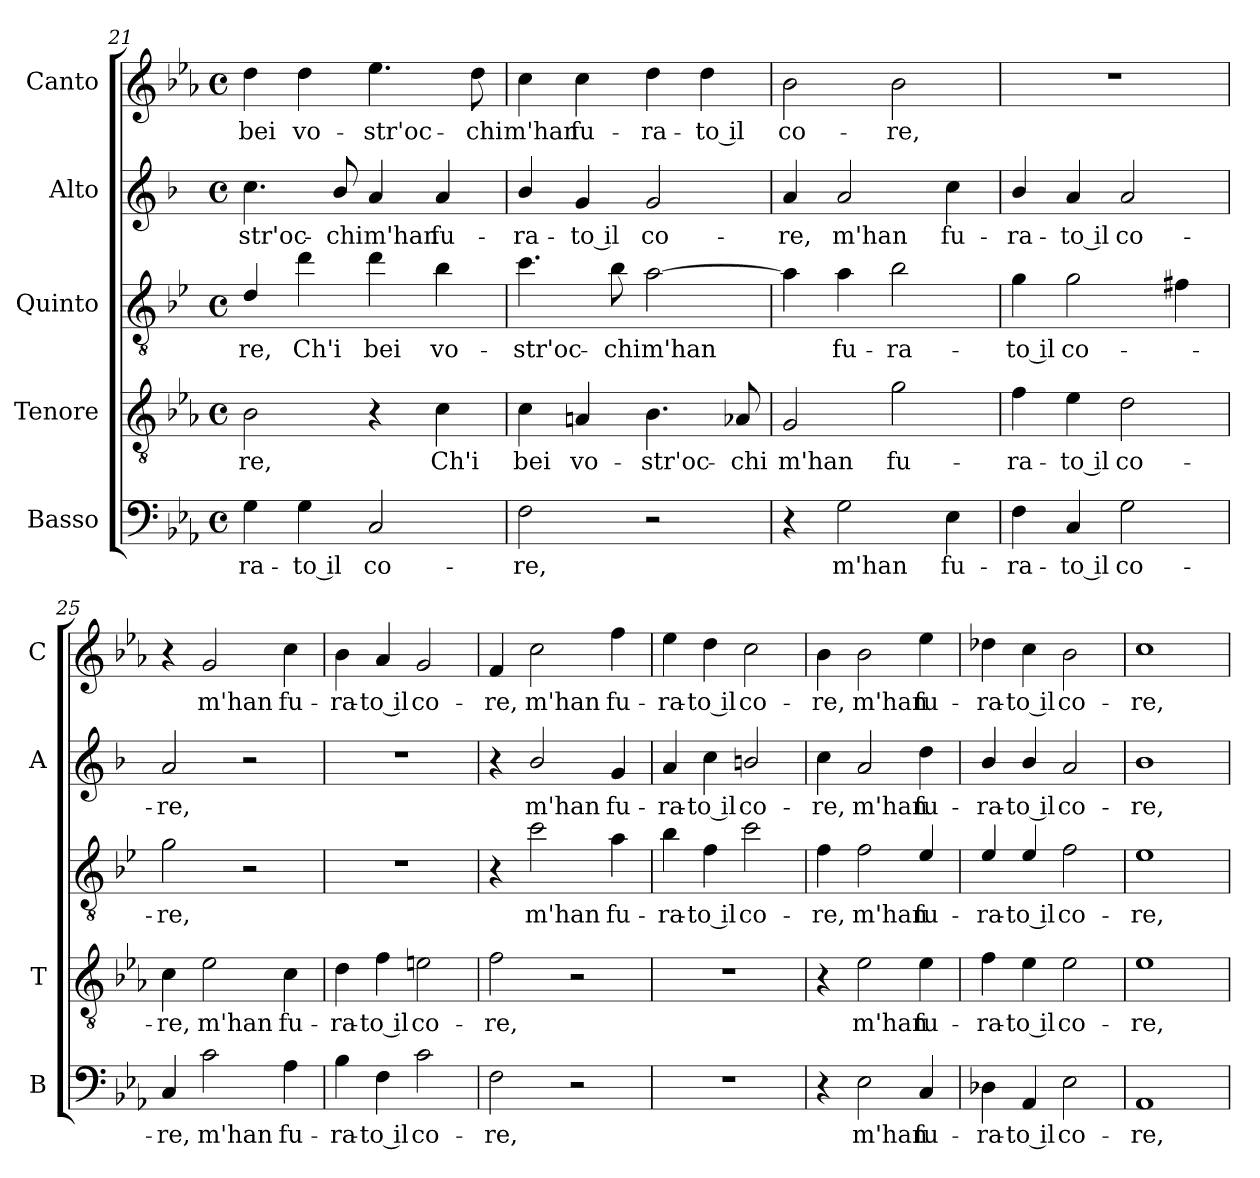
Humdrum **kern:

**kern	**text	**kern	**text	**kern	**text	**kern	**text	**kern	**text
*part5	*part5	*part4	*part4	*part3	*part3	*part2	*part2	*part1	*part1
*staff5	*staff5	*staff4	*staff4	*staff3	*staff3	*staff2	*staff2	*staff1	*staff1
*I"Basso	*	*I"Tenore	*	*I"Quinto	*	*I"Alto	*	*I"Canto	*
*I'B	*	*I'T	*	*	*	*I'A	*	*I'C	*
*clefF4	*	*clefGv2	*	*clefGv2	*	*clefG2	*	*clefG2	*
*	*	*	*	*ITrd4c7	*	*ITrd1c2	*	*	*
*k[b-e-a-]	*	*k[b-e-a-]	*	*k[b-e-a-]	*	*k[b-e-a-]	*	*k[b-e-a-]	*
*E-:	*	*E-:	*	*E-:	*	*E-:	*	*E-:	*
*M4/4	*	*M4/4	*	*M4/4	*	*M4/4	*	*M4/4	*
*met(c)	*	*met(c)	*	*met(c)	*	*met(c)	*	*met(c)	*
=21	=21	=21	=21	=21	=21	=21	=21	=21	=21
!	!LO:LY:b	!	!LO:LY:b	!	!LO:LY:b	!	!LO:LY:b	!	!LO:LY:b
4G\	-ra-	2B-\	-re,	4G/	-re,	4.b-\	-str'oc-	4dd\	bei
!	!LO:LY:b	!	!	!	!LO:LY:b	!	!	!	!LO:LY:b
4G\	-to il	.	.	4g\	Ch'i	.	.	4dd\	vo-
!	!	!	!	!	!	!	!LO:LY:b	!	!
.	.	.	.	.	.	8a-/	-chi	.	.
!	!LO:LY:b	!	!	!	!LO:LY:b	!	!LO:LY:b	!	!LO:LY:b
2C/	co-	4r	.	4g\	bei	4g/	m'han	4.ee-\	-str'oc-
!	!	!	!LO:LY:b	!	!LO:LY:b	!	!LO:LY:b	!	!
.	.	4c\	Ch'i	4e-\	vo-	4g/	fu-	.	.
!	!	!	!	!	!	!	!	!	!LO:LY:b
.	.	.	.	.	.	.	.	8dd\	-chi
=22	=22	=22	=22	=22	=22	=22	=22	=22	=22
!	!LO:LY:b	!	!LO:LY:b	!	!LO:LY:b	!	!LO:LY:b	!	!LO:LY:b
2F\	-re,	4c\	bei	4.f\	-str'oc-	4a-/	-ra-	4cc\	m'han
!	!	!	!LO:LY:b	!	!	!	!LO:LY:b	!	!LO:LY:b
.	.	4An/	vo-	.	.	4f/	-to il	4cc\	fu-
!	!	!	!	!	!LO:LY:b	!	!	!	!
.	.	.	.	8e-\	-chi	.	.	.	.
!	!	!	!LO:LY:b	!	!LO:LY:b	!	!LO:LY:b	!	!LO:LY:b
2r	.	4.B-\	-str'oc-	[2d\	m'han	2f/	co-	4dd\	-ra-
!	!	!	!	!	!	!	!	!	!LO:LY:b
.	.	.	.	.	.	.	.	4dd\	-to il
!	!	!	!LO:LY:b	!	!	!	!	!	!
.	.	8A-X/	-chi	.	.	.	.	.	.
=23	=23	=23	=23	=23	=23	=23	=23	=23	=23
!	!	!	!LO:LY:b	!	!	!	!LO:LY:b	!	!LO:LY:b
4r	.	2G/	m'han	4d\]	.	4g/	-re,	2b-\	co-
!	!LO:LY:b	!	!	!	!LO:LY:b	!	!LO:LY:b	!	!
2G\	m'han	.	.	4d\	fu-	2g/	m'han	.	.
!	!	!	!LO:LY:b	!	!LO:LY:b	!	!	!	!LO:LY:b
.	.	2g\	fu-	2e-\	-ra-	.	.	2b-\	-re,
!	!LO:LY:b	!	!	!	!	!	!LO:LY:b	!	!
4E-\	fu-	.	.	.	.	4b-\	fu-	.	.
=24	=24	=24	=24	=24	=24	=24	=24	=24	=24
!	!LO:LY:b	!	!LO:LY:b	!	!LO:LY:b	!	!LO:LY:b	!	!
4F\	-ra-	4f\	-ra-	4c\	-to il	4a-/	-ra-	1r	.
!	!LO:LY:b	!	!LO:LY:b	!	!LO:LY:b	!	!LO:LY:b	!	!
4C/	-to il	4e-\	-to il	2c\	co-	4g/	-to il	.	.
!	!LO:LY:b	!	!LO:LY:b	!	!	!	!LO:LY:b	!	!
2G\	co-	2d\	co-	.	.	2g/	co-	.	.
.	.	.	.	4Bn\	.	.	.	.	.
=25	=25	=25	=25	=25	=25	=25	=25	=25	=25
!	!LO:LY:b	!	!LO:LY:b	!	!LO:LY:b	!	!LO:LY:b	!	!
4C/	-re,	4c\	-re,	2c\	-re,	2g/	-re,	4r	.
!	!LO:LY:b	!	!LO:LY:b	!	!	!	!	!	!LO:LY:b
2c\	m'han	2e-\	m'han	.	.	.	.	2g/	m'han
.	.	.	.	2r	.	2r	.	.	.
!	!LO:LY:b	!	!LO:LY:b	!	!	!	!	!	!LO:LY:b
4A-\	fu-	4c\	fu-	.	.	.	.	4cc\	fu-
!!LO:LB:g=z
=26	=26	=26	=26	=26	=26	=26	=26	=26	=26
!	!LO:LY:b	!	!LO:LY:b	!	!	!	!	!	!LO:LY:b
4B-\	-ra-	4d\	-ra-	1r	.	1r	.	4b-\	-ra-
!	!LO:LY:b	!	!LO:LY:b	!	!	!	!	!	!LO:LY:b
4F\	-to il	4f\	-to il	.	.	.	.	4a-/	-to il
!	!LO:LY:b	!	!LO:LY:b	!	!	!	!	!	!LO:LY:b
2c\	co-	2en\	co-	.	.	.	.	2g/	co-
=27	=27	=27	=27	=27	=27	=27	=27	=27	=27
!	!LO:LY:b	!	!LO:LY:b	!	!	!	!	!	!LO:LY:b
2F\	-re,	2f\	-re,	4r	.	4r	.	4f/	-re,
!	!	!	!	!	!LO:LY:b	!	!LO:LY:b	!	!LO:LY:b
.	.	.	.	2f\	m'han	2a-/	m'han	2cc\	m'han
2r	.	2r	.	.	.	.	.	.	.
!	!	!	!	!	!LO:LY:b	!	!LO:LY:b	!	!LO:LY:b
.	.	.	.	4d\	fu-	4f/	fu-	4ff\	fu-
=28	=28	=28	=28	=28	=28	=28	=28	=28	=28
!	!	!	!	!	!LO:LY:b	!	!LO:LY:b	!	!LO:LY:b
1r	.	1r	.	4e-\	-ra-	4g/	-ra-	4ee-\	-ra-
!	!	!	!	!	!LO:LY:b	!	!LO:LY:b	!	!LO:LY:b
.	.	.	.	4B-\	-to il	4b-\	-to il	4dd\	-to il
!	!	!	!	!	!LO:LY:b	!	!LO:LY:b	!	!LO:LY:b
.	.	.	.	2f\	co-	2an/	co-	2cc\	co-
=29	=29	=29	=29	=29	=29	=29	=29	=29	=29
!	!	!	!	!	!LO:LY:b	!	!LO:LY:b	!	!LO:LY:b
4r	.	4r	.	4B-\	-re,	4b-\	-re,	4b-\	-re,
!	!LO:LY:b	!	!LO:LY:b	!	!LO:LY:b	!	!LO:LY:b	!	!LO:LY:b
2E-\	m'han	2e-\	m'han	2B-\	m'han	2g/	m'han	2b-\	m'han
!	!LO:LY:b	!	!LO:LY:b	!	!LO:LY:b	!	!LO:LY:b	!	!LO:LY:b
4C/	fu-	4e-\	fu-	4A-/	fu-	4cc\	fu-	4ee-\	fu-
=30	=30	=30	=30	=30	=30	=30	=30	=30	=30
!	!LO:LY:b	!	!LO:LY:b	!	!LO:LY:b	!	!LO:LY:b	!	!LO:LY:b
4D-X\	-ra-	4f\	-ra-	4A-/	-ra-	4a-/	-ra-	4dd-X\	-ra-
!	!LO:LY:b	!	!LO:LY:b	!	!LO:LY:b	!	!LO:LY:b	!	!LO:LY:b
4AA-/	-to il	4e-\	-to il	4A-/	-to il	4a-/	-to il	4cc\	-to il
!	!LO:LY:b	!	!LO:LY:b	!	!LO:LY:b	!	!LO:LY:b	!	!LO:LY:b
2E-\	co-	2e-\	co-	2B-\	co-	2g/	co-	2b-\	co-
=31	=31	=31	=31	=31	=31	=31	=31	=31	=31
!	!LO:LY:b	!	!LO:LY:b	!	!LO:LY:b	!	!LO:LY:b	!	!LO:LY:b
1AA-	-re,	1e-	-re,	1A-	-re,	1a-	-re,	1cc	-re,
=	=	=	=	=	=	=	=	=	=
*-	*-	*-	*-	*-	*-	*-	*-	*-	*-
